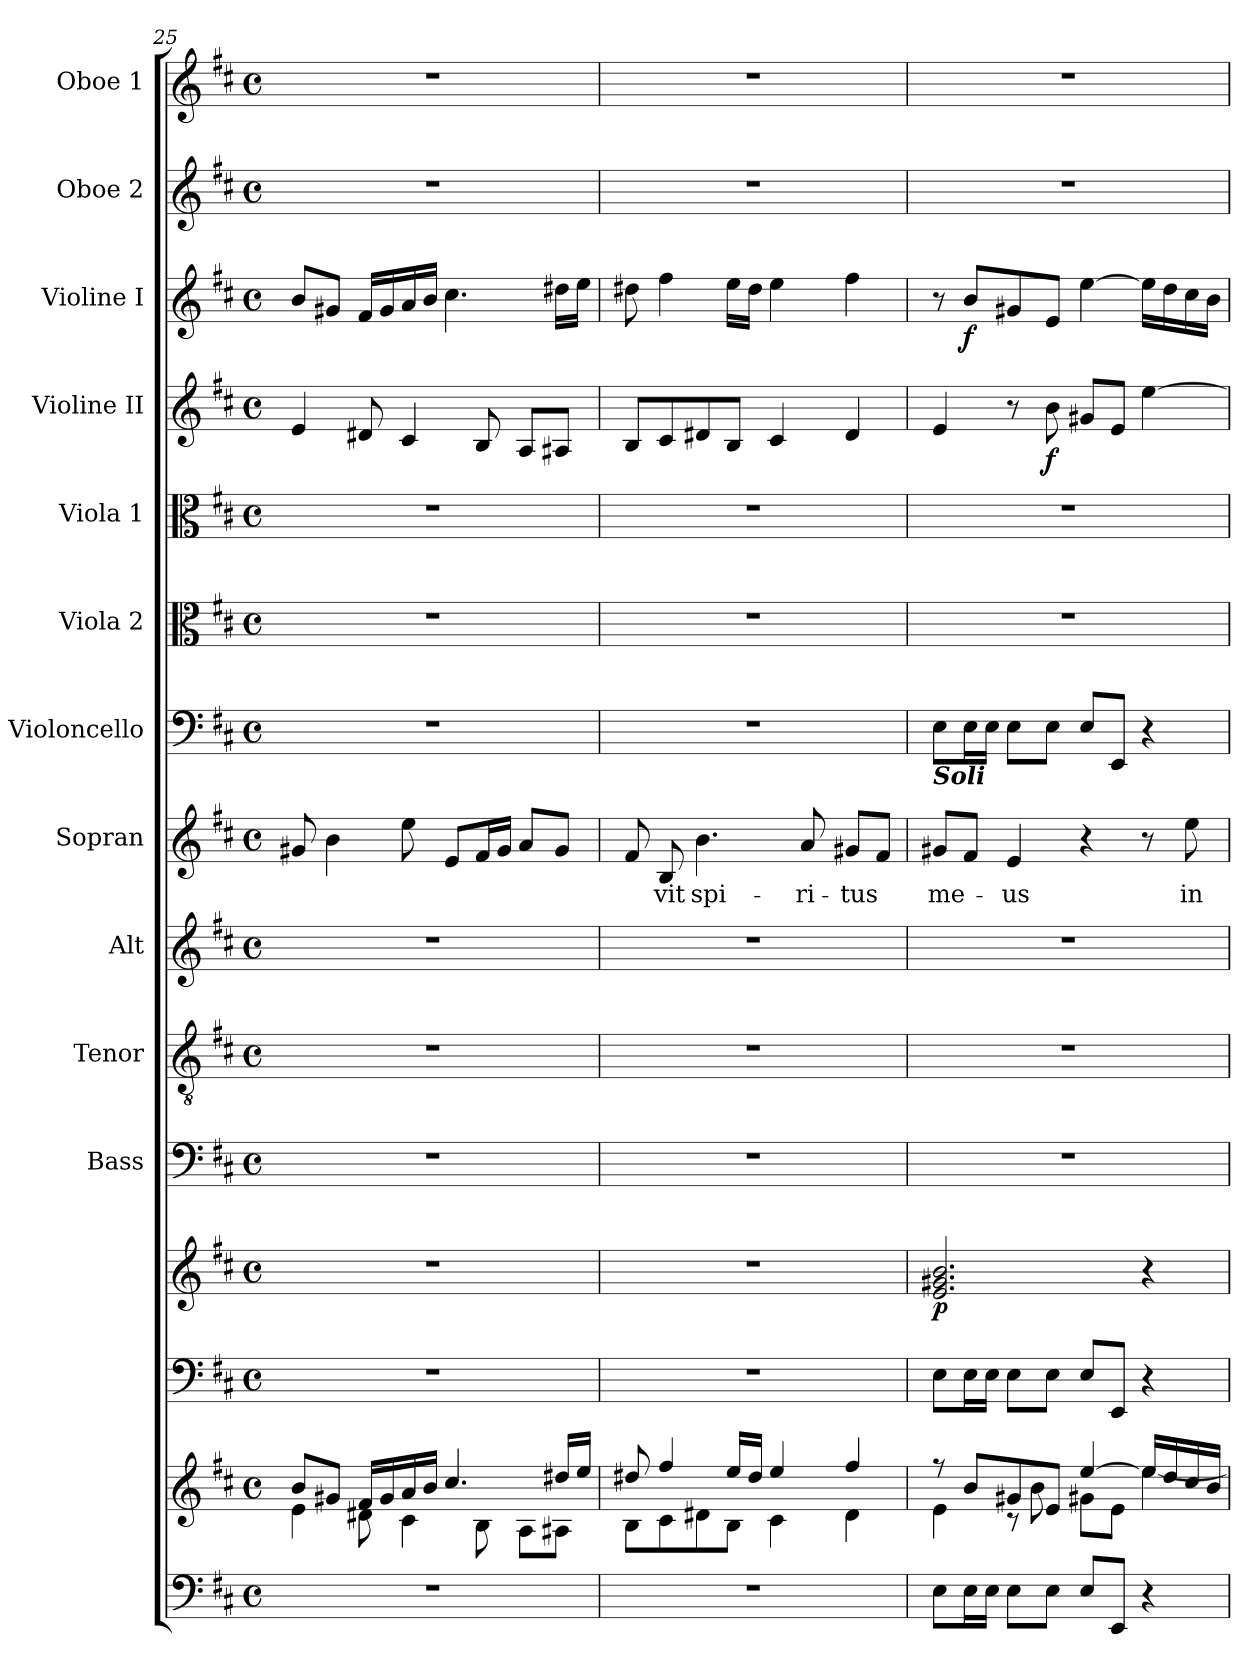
**kern	**kern	**kern	**kern	**dynam	**kern	**kern	**kern	**kern	**text	**kern	**kern	**kern	**kern	**dynam	**kern	**dynam	**kern	**kern
*part13	*part13	*part12	*part12	*part12	*part11	*part10	*part9	*part8	*part8	*part7	*part6	*part5	*part4	*part4	*part3	*part3	*part2	*part1
*staff15	*staff14	*staff13	*staff12	*staff12/13	*staff11	*staff10	*staff9	*staff8	*staff8	*staff7	*staff6	*staff5	*staff4	*staff4	*staff3	*staff3	*staff2	*staff1
*	*	*	*	*	*I"Bass	*I"Tenor	*I"Alt	*I"Sopran	*	*I"Violoncello	*I"Viola 2	*I"Viola 1	*I"Violine II	*	*I"Violine I	*	*I"Oboe 2	*I"Oboe 1
*	*	*	*	*	*I'B.	*I'T.	*I'A.	*I'S.	*	*I'Vc.	*I'Vla. 2	*I'Vla. 1	*I'Vl. II	*	*I'Vl. I	*	*I'Ob. 2	*I'Ob. 1
*clefF4	*clefG2	*clefF4	*clefG2	*	*clefF4	*clefGv2	*clefG2	*clefG2	*	*clefF4	*clefC3	*clefC3	*clefG2	*	*clefG2	*	*clefG2	*clefG2
*	*	*	*	*	*	*	*	*	*	*ITrd7c12	*	*	*	*	*	*	*	*
*k[f#c#]	*k[f#c#]	*k[f#c#]	*k[f#c#]	*	*k[f#c#]	*k[f#c#]	*k[f#c#]	*k[f#c#]	*	*k[f#c#]	*k[f#c#]	*k[f#c#]	*k[f#c#]	*	*k[f#c#]	*	*k[f#c#]	*k[f#c#]
*D:	*D:	*D:	*D:	*	*D:	*D:	*D:	*D:	*	*D:	*D:	*D:	*D:	*	*D:	*	*D:	*D:
*M4/4	*M4/4	*M4/4	*M4/4	*	*M4/4	*M4/4	*M4/4	*M4/4	*	*M4/4	*M4/4	*M4/4	*M4/4	*	*M4/4	*	*M4/4	*M4/4
*met(c)	*met(c)	*met(c)	*met(c)	*	*met(c)	*met(c)	*met(c)	*met(c)	*	*met(c)	*met(c)	*met(c)	*met(c)	*	*met(c)	*	*met(c)	*met(c)
=25	=25	=25	=25	=25	=25	=25	=25	=25	=25	=25	=25	=25	=25	=25	=25	=25	=25	=25
*	*^	*	*	*	*	*	*	*	*	*	*	*	*	*	*	*	*	*
1r	8b/L	4e\	1r	1r	.	1r	1r	1r	8g#X/	.	1r	1r	1r	4e/	.	8b/L	.	1r	1r
.	8g#X/J	.	.	.	.	.	.	.	4b\	.	.	.	.	.	.	8g#X/J	.	.	.
.	16f#/LL	8d#X\	.	.	.	.	.	.	.	.	.	.	.	8d#X/	.	16f#/LL	.	.	.
.	16g#/	.	.	.	.	.	.	.	.	.	.	.	.	.	.	16g#/	.	.	.
.	16a/	4c#\	.	.	.	.	.	.	8ee\	.	.	.	.	4c#/	.	16a/	.	.	.
.	16b/JJ	.	.	.	.	.	.	.	.	.	.	.	.	.	.	16b/JJ	.	.	.
.	4.cc#/	.	.	.	.	.	.	.	8e/L	.	.	.	.	.	.	4.cc#\	.	.	.
.	.	8B\	.	.	.	.	.	.	16f#/L	.	.	.	.	8B/	.	.	.	.	.
.	.	.	.	.	.	.	.	.	16g#/JJ	.	.	.	.	.	.	.	.	.	.
.	.	8A\L	.	.	.	.	.	.	8a/L	.	.	.	.	8A/L	.	.	.	.	.
.	16dd#X/LL	8A#X\J	.	.	.	.	.	.	8g#/J	.	.	.	.	8A#X/J	.	16dd#X\LL	.	.	.
.	16ee/JJ	.	.	.	.	.	.	.	.	.	.	.	.	.	.	16ee\JJ	.	.	.
!!LO:PB:g=z
=26	=26	=26	=26	=26	=26	=26	=26	=26	=26	=26	=26	=26	=26	=26	=26	=26	=26	=26	=26
1r	8dd#X/	8B\L	1r	1r	.	1r	1r	1r	8f#/	.	1r	1r	1r	8B/L	.	8dd#X\	.	1r	1r
!	!	!	!	!	!	!	!	!	!	!LO:LY:b	!	!	!	!	!	!	!	!	!
.	4ff#/	8c#\	.	.	.	.	.	.	8B/	-vit	.	.	.	8c#/	.	4ff#\	.	.	.
!	!	!	!	!	!	!	!	!	!	!LO:LY:b	!	!	!	!	!	!	!	!	!
.	.	8d#X\	.	.	.	.	.	.	4.b\	spi-	.	.	.	8d#X/	.	.	.	.	.
.	16ee/LL	8B\J	.	.	.	.	.	.	.	.	.	.	.	8B/J	.	16ee\LL	.	.	.
.	16dd#/JJ	.	.	.	.	.	.	.	.	.	.	.	.	.	.	16dd#\JJ	.	.	.
.	4ee/	4c#\	.	.	.	.	.	.	.	.	.	.	.	4c#/	.	4ee\	.	.	.
!	!	!	!	!	!	!	!	!	!	!LO:LY:b	!	!	!	!	!	!	!	!	!
.	.	.	.	.	.	.	.	.	8a/	-ri-	.	.	.	.	.	.	.	.	.
!	!	!	!	!	!	!	!	!	!	!LO:LY:b	!	!	!	!	!	!	!	!	!
.	4ff#/	4d#\	.	.	.	.	.	.	8g#X/L	-tus	.	.	.	4d#/	.	4ff#\	.	.	.
.	.	.	.	.	.	.	.	.	8f#/J	.	.	.	.	.	.	.	.	.	.
=27	=27	=27	=27	=27	=27	=27	=27	=27	=27	=27	=27	=27	=27	=27	=27	=27	=27	=27	=27
!	!	!	!	!	!	!	!	!	!	!	!LO:TX:b:Bi:t=Soli	!	!	!	!	!	!	!	!
!	!	!	!	!	!LO:DY:b	!	!	!	!	!LO:LY:b	!	!	!	!	!	!	!	!	!
8E\L	8r	4e\	8E\L	2.e/ 2.g#X/ 2.b/	p	1r	1r	1r	8g#X/L	me-	8EE\L	1r	1r	4e/	.	8r	.	1r	1r
!	!	!	!	!	!	!	!	!	!	!	!	!	!	!	!	!	!LO:DY:b	!	!
16E\L	8b/L	.	16E\L	.	.	.	.	.	8f#/J	.	16EE\L	.	.	.	.	8b/L	f	.	.
16E\JJ	.	.	16E\JJ	.	.	.	.	.	.	.	16EE\JJ	.	.	.	.	.	.	.	.
!	!	!	!	!	!	!	!	!	!	!LO:LY:b	!	!	!	!	!	!	!	!	!
8E\L	8g#X/	8rc	8E\L	.	.	.	.	.	4e/	-us	8EE\L	.	.	8r	.	8g#X/	.	.	.
!	!	!	!	!	!	!	!	!	!	!	!	!	!	!	!LO:DY:b	!	!	!	!
8E\J	8e/J	8b\	8E\J	.	.	.	.	.	.	.	8EE\J	.	.	8b\	f	8e/J	.	.	.
8E/L	[>4ee/	8g#X\L	8E/L	.	.	.	.	.	4r	.	8EE/L	.	.	8g#X/L	.	[4ee\	.	.	.
8EE/J	.	8e\J	8EE/J	.	.	.	.	.	.	.	8EEE/J	.	.	8e/J	.	.	.	.	.
4r	16ee/LL]	[<4ee\	4r	4r	.	.	.	.	8r	.	4r	.	.	[4ee\	.	16ee\LL]	.	.	.
.	16dd/	.	.	.	.	.	.	.	.	.	.	.	.	.	.	16dd\	.	.	.
!	!	!	!	!	!	!	!	!	!	!LO:LY:b	!	!	!	!	!	!	!	!	!
.	16cc#/	.	.	.	.	.	.	.	8ee\	in	.	.	.	.	.	16cc#\	.	.	.
.	16b/JJ	.	.	.	.	.	.	.	.	.	.	.	.	.	.	16b\JJ	.	.	.
*	*v	*v	*	*	*	*	*	*	*	*	*	*	*	*	*	*	*	*	*
=	=	=	=	=	=	=	=	=	=	=	=	=	=	=	=	=	=	=
*-	*-	*-	*-	*-	*-	*-	*-	*-	*-	*-	*-	*-	*-	*-	*-	*-	*-	*-
